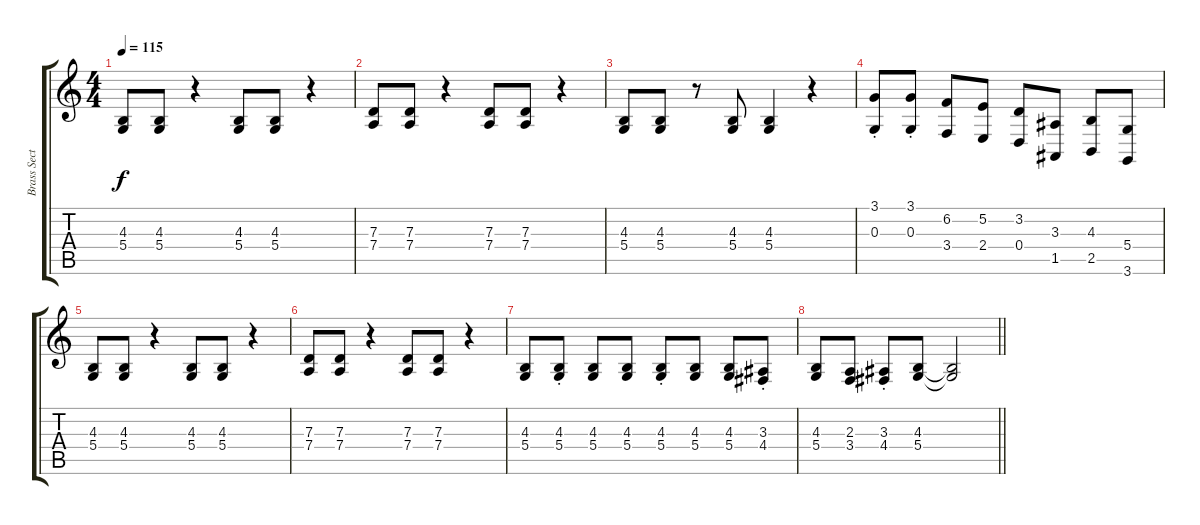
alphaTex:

\track ("Brass Section" "Brass Sect") {instrument altosax}
\staff {score tabs}
\tuning (E4 B3 G3 D3 A2 E2) {hide}
\ts (4 4)
\tempo 115
\clef g2
\ks c
(4.3 5.4).8{dy f} (4.3 5.4).8 r.4 (4.3 5.4).8 (4.3 5.4).8 r.4 |
(7.3 7.4).8 (7.3 7.4).8 r.4 (7.3 7.4).8 (7.3 7.4).8 r.4 |
(4.3 5.4).8 (4.3 5.4).8 r.8 (4.3 5.4).8 (4.3 5.4).4 r.4 |
(3.1{st} 0.3{st}).8 (3.1{st} 0.3{st}).8 (6.2 3.4).8 (5.2 2.4).8 (3.2 0.4).8 (3.3 1.5).8 (4.3 2.5).8 (5.4 3.6).8 |
(4.3 5.4).8 (4.3 5.4).8 r.4 (4.3 5.4).8 (4.3 5.4).8 r.4 |
(7.3 7.4).8 (7.3 7.4).8 r.4 (7.3 7.4).8 (7.3 7.4).8 r.4 |
(4.3 5.4).8 (4.3{st} 5.4{st}).8 (4.3 5.4).8 (4.3 5.4).8 (4.3{st} 5.4{st}).8 (4.3 5.4).8 (4.3 5.4).8 (3.3{st} 4.4{st}).8 |
\barLineRight lightlight
(4.3 5.4).8 (2.3 3.4).8 (3.3{st} 4.4{st}).8 (4.3 5.4).8 (4.3{t} 5.4{t}).2
